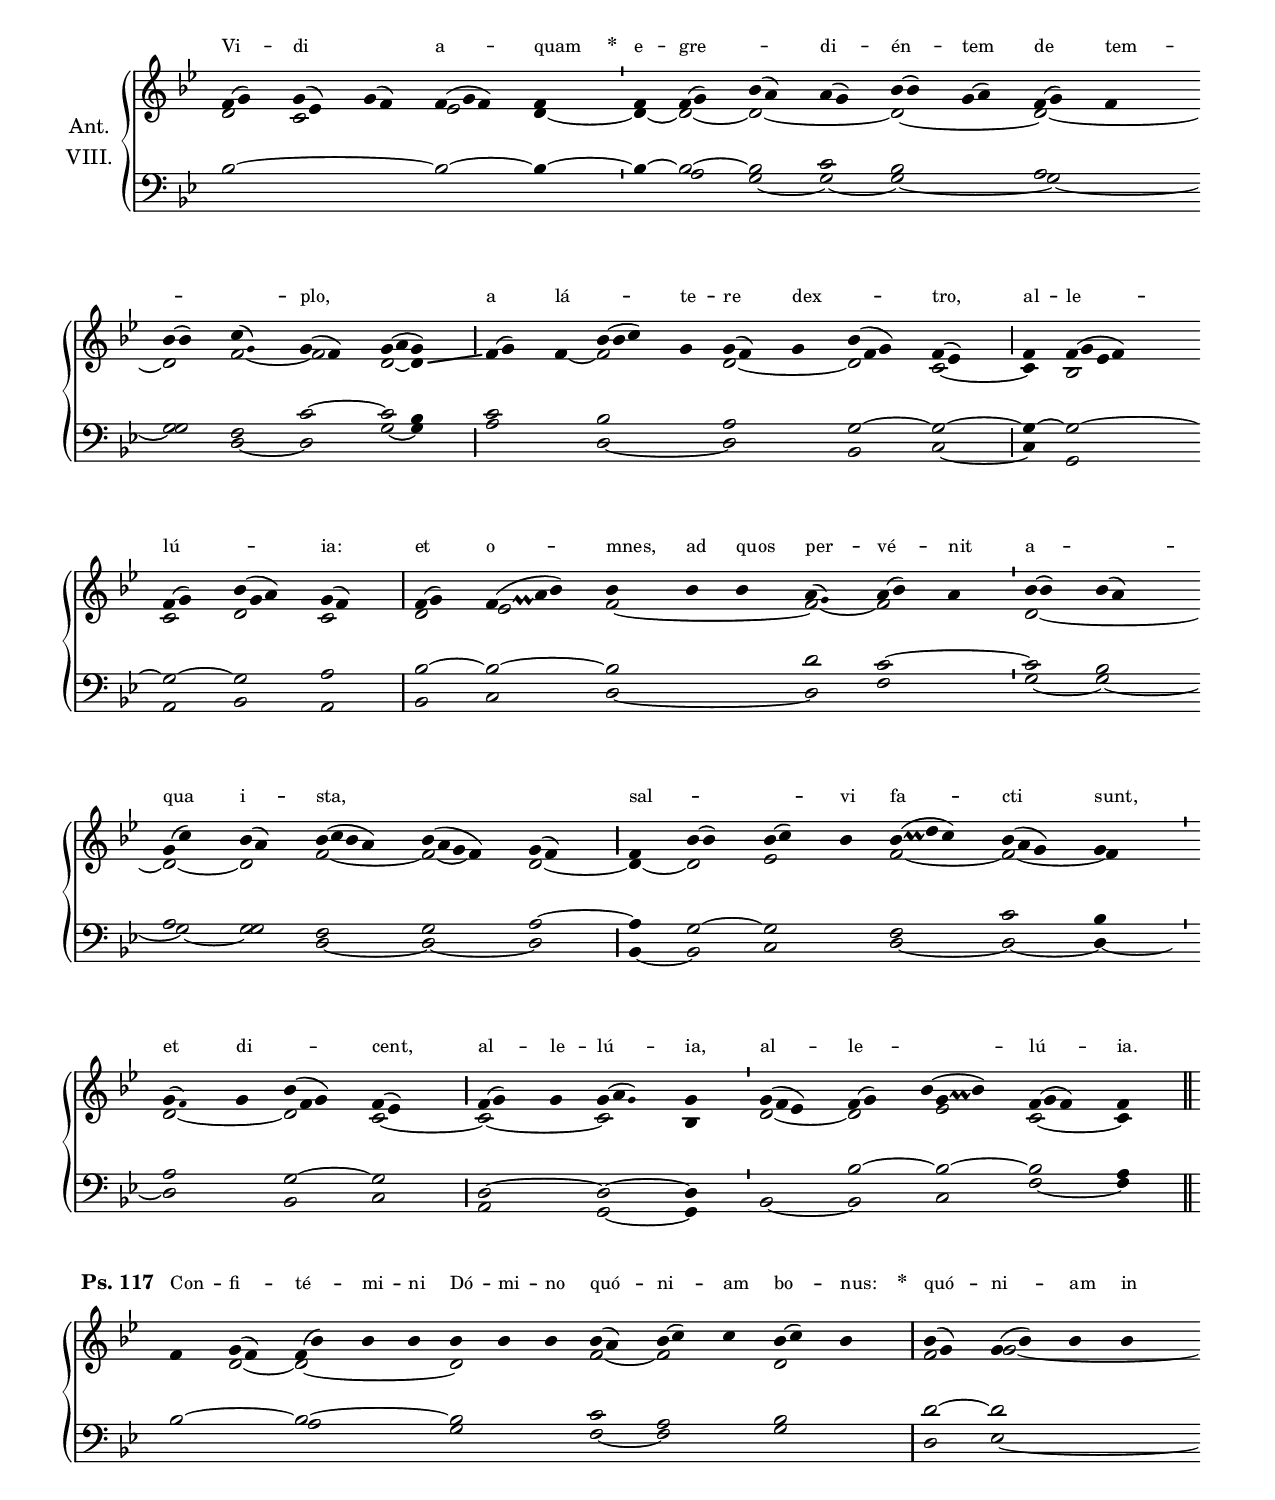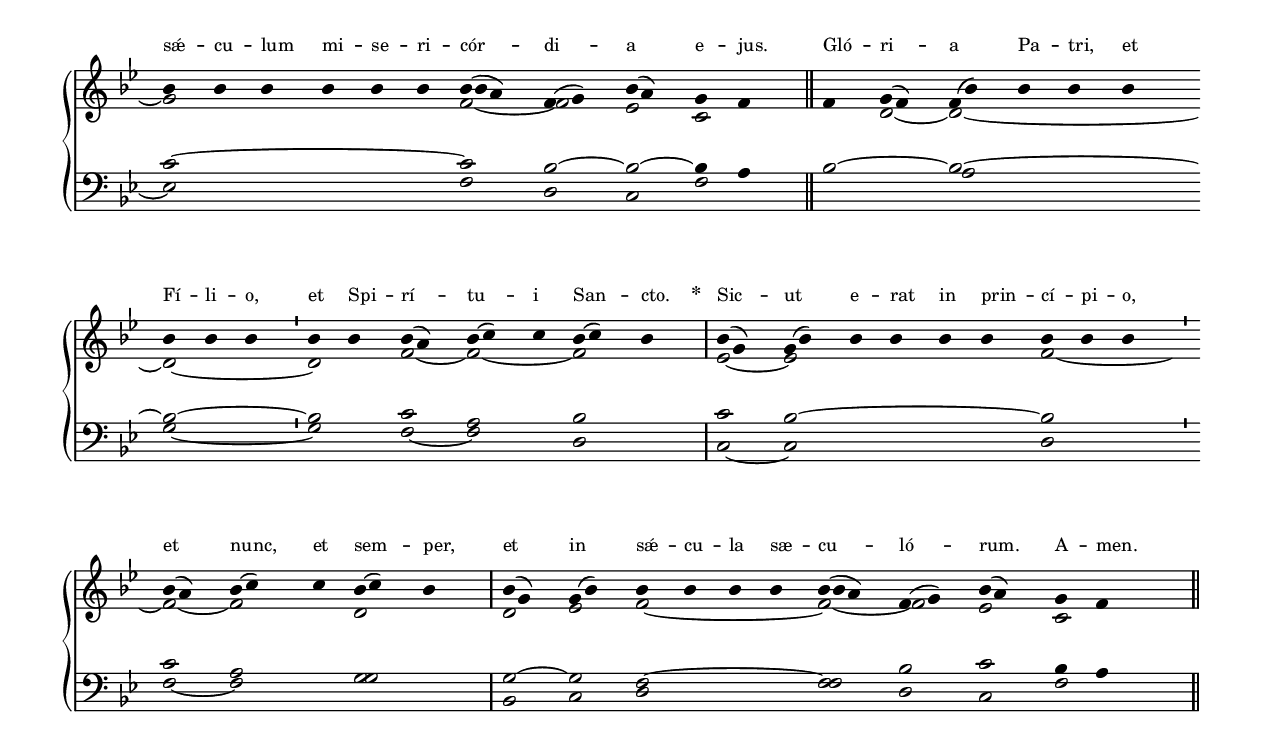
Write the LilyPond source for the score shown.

\version "2.18"
\include "gregorian.ly"
\include "noh2.ily"

%Page reference: page v.2
%(volume.page)

%Proofed 3/14

global = {
 \key f \mixolydian
 \cadenzaOn 
 \override Glissando #'thickness = #2.0
}

chantText = \lyricmode {
Vi -- di _ a -- quam 
\set stanza = " * " e -- gre -- _ di -- én -- tem de tem -- _ _ plo, _ 
a lá -- _ te -- re dex -- _ tro, 
al -- le -- lú -- _ ia: 
et o -- mnes, ad quos per -- vé -- nit a -- _ qua i -- sta, _ _ 
sal -- _ _ vi fa -- cti sunt, et di -- _ cent, 
al -- le -- lú -- ia, al -- le -- _ lú -- ia. 
\set stanza = " Ps. 117 " 
Con -- fi -- té -- mi -- ni Dó -- mi -- no quó -- ni -- am bo -- nus: 
\set stanza = " * " 
quó -- ni -- am in sǽ -- cu -- lum mi -- se -- ri -- cór -- di -- a e -- jus. 
Gló -- ri -- a Pa -- tri, et Fí -- li -- o, et Spi -- rí -- tu -- i San -- cto. 
\set stanza = " * " 
Sic -- ut e -- rat in prin -- cí -- pi -- o, et nunc, et sem -- per, 
et in sǽ -- cu -- la sæ -- cu -- ló -- rum. A -- men. }

chantMusic = {
\tieDown   f'4 ( g'4) g'4 ( ees'4) g'4 ( f'4) f'4 ( g'4 f'4) f'4 \divisioMinima
 f'4 f'4 ( g'4) bes'4 ( a'4) a'4 ( g'4) bes'4 ( bes'4) g'4 ( a'4) f'4 ( g'4) f'4 \forceBreak
 bes'4 ( bes'4) c''4 ( \once \tweak #'font-size #-4 g' ) g'4 ( f'4) g'4 ( a'4 g'4) \divisioMaior
 f'4 ( g'4) f'4 bes'4 ( bes'4 c''4) g'4 g'4 ( f'4) g'4 bes'4 ( f'4 g'4) f'4 ( ees'4) \divisioMaior
 f'4 f'4 ( g'4 ees'4 f'4) \forceBreak
 f'4 ( g'4) bes'4 ( g'4 a'4) g'4 ( f'4) \divisioMaxima
 f'4 ( g'4) f'4 ( \quil g' a'4 bes'4) bes'4 bes'4 bes'4 a'4 ( \once \tweak #'font-size #-4 g' ) a'4 ( bes'4) a'4 \divisioMinima
 bes'4 ( bes'4) bes'4 ( a'4) \forceBreak
 g'4 ( c''4) bes'4 ( a'4) bes'4 ( c''4 bes'4 a'4) bes'4 ( a'4 g'4 f'4) g'4 ( f'4) \divisioMaior
 f'4 bes'4 ( bes'4) bes'4 ( c''4) bes'4 bes'4 ( \quil c'' d''4 c''4) bes'4 ( a'4 g'4) g'4 \divisioMinima
 \forceBreak
 g'4 ( \once \tweak #'font-size #-4 f' ) g'4 bes'4 ( f'4 g'4) f'4 ( ees'4) \divisioMaior
 f'4 ( g'4) g'4 g'4 ( a'4 \once \tweak #'font-size #-4 g' ) g'4 \divisioMinima
 g'4 ( f'4 ees'4) f'4 ( g'4) bes'4 ( g'4 \quil a' bes'4) f'4 ( g'4 f'4) f'4 \finalis
 \forceBreak
 f'4 g'4 ( f'4) f'4 ( bes'4) bes'4 bes'4 bes'4 bes'4 bes'4 bes'4 ( a'4) bes'4 ( c''4) c''4 bes'4 ( c''4) bes'4 \divisioMaxima
 bes'4 ( g'4) g'4 ( bes'4) bes'4
 bes'4 \forceBreak bes'4 bes'4 bes'4 bes'4 bes'4 bes'4 bes'4 ( bes'4 a'4) f'4 ( g'4) bes'4 ( a'4) g'4 f'4 \finalis
 f'4 g'4 ( f'4) f'4 ( bes'4) bes'4 bes'4 bes'4 \forceBreak
 bes'4 bes'4 bes'4 \divisioMinima
 bes'4 bes'4 bes'4 ( a'4) bes'4 ( c''4) c''4 bes'4 ( c''4) bes'4 \divisioMaxima
 bes'4 ( g'4) g'4 ( bes'4) bes'4 bes'4 bes'4 bes'4 bes'4 bes'4 bes'4 \divisioMinima
 \forceBreak
 bes'4 ( a'4) bes'4 ( c''4) c''4 bes'4 ( c''4) bes'4 \divisioMaxima
 bes'4 ( g'4) g'4 ( bes'4) bes'4 bes'4 bes'4 bes'4 bes'4 ( bes'4 a'4) f'4 ( g'4) bes'4 ( a'4) g'4 f'4 \finalis

}

altoMusic = {
d'2 c'2*4/2 ees'2*3/2 d'4 ~ \divisioMinima
d'4 ~ d'2 ~ d'2*4/2 ~ d'2*4/2 ~ d'2*3/2 ~ d'2 f'2 ~ f'2 d'2 ~ d'4 -\tweak Glissando.Y-offset #-0.8 \glissando \divisioMaior
f'4 g'4 f'4 ~ f'2*4/2 d'2*3/2 ~ d'2*3/2 c'2 ~ \divisioMaior
c'4 bes2*4/2 c'2 d'2*3/2 c'2 \divisioMaxima
d'2 ees'2*4/2 f'2*3/2 ~ f'2 ~ f'2*3/2 \divisioMinima
d'2*4/2 ~ d'2 ~ d'2 f'2*4/2 ~ f'2*3/2 ~ f'4 d'2 ~ \divisioMaior
d'4 ~ d'2 ees'2*3/2 f'2*4/2 ~ f'2*3/2 ~ f'4 \divisioMinima
d'2*3/2 ~ d'2*3/2 c'2 ~ \divisioMaior
c'2*3/2 ~ c'2*3/2 bes4 \divisioMinima
d'2*3/2 ~ d'2*3/2 ees'2*3/2 c'2*3/2 ~ c'4 \finalis
r4 d'2 ~ d'2*4/2 ~ d'2*3/2 f'2 ~ f'2*3/2 d'2*3/2 \divisioMaxima
f'2 g'2*4/2 ~ g'2*6/2 f'2*3/2 ~ f'2 ees'2 c'2 \finalis
r4 d'2 ~ d'2*5/2 ~ d'2*3/2 ~ \divisioMinima
d'2 f'2 ~ f'2*3/2 ~ f'2*3/2 \divisioMaxima
ees'2 ~ ees'2*6/2 f'2*3/2 ~ \divisioMinima
f'2 ~ f'2*3/2 d'2*3/2 \divisioMaxima
d'2 ees'2 f'2*4/2 ~ f'2*3/2 ~ f'2 ees'2 c'2 \finalis
}

tenorMusic = {
bes2*6/2 ~ bes2*3/2 ~ bes4 ~ \divisioMinima
bes4 ~ bes2 ~ bes2 c'2 bes2*4/2 a2*3/2 \shiftRight g2 f2 c'2 ~ c'2 bes4 \divisioMaior
c'2*3/2 bes2*4/2 a2*3/2 g2*3/2 ~ g2 ~ \divisioMaior
g4 ~ g2*4/2 ~ g2 ~ g2*3/2 a2 \divisioMaxima
bes2 ~ bes2*4/2 ~ bes2*3/2 d'2 c'2*3/2 ~ \divisioMinima
c'2 bes2 a2 \shiftRight g2 f2*4/2 g2*4/2 a2 ~ \divisioMaior
a4 g2 ~ g2*3/2 f2*4/2 c'2*3/2 bes4 \divisioMinima
a2*3/2 g2*3/2 ~ g2 \divisioMaior
d2*3/2 ~ d2*3/2 ~ d4 \divisioMinima
r2*3/2 bes2*3/2 ~ bes2*3/2 ~ bes2*3/2 a4 \finalis
bes2*3/2 ~ bes2*4/2 ~ bes2*3/2 c'2 a2*3/2 bes2*3/2 \divisioMaxima
d'2 ~ d'2*4/2 c'2*6/2 ~ c'2*3/2 bes2 ~ bes2 ~ bes4 a4 \finalis
bes2*3/2 ~ bes2*5/2 ~ bes2*3/2 ~ \divisioMinima
bes2 c'2 a2*3/2 bes2*3/2 \divisioMaxima
c'2 bes2*6/2 ~ bes2*3/2 \divisioMinima
c'2 a2*3/2 g2*3/2 \divisioMaxima
g2 ~ g2 f2*4/2 ~ f2*3/2 bes2 c'2 bes4 a4 \finalis
}

bassMusic = {
r2*10/2 \divisioMinima
r4 a2 g2 ~ g2 ~ g2*4/2 ~ g2*3/2 ~ g2 d2 ~ d2 g2 ~ g4 \divisioMaior
a2*3/2 d2*4/2 ~ d2*3/2 bes,2*3/2 c2 ~ \divisioMaior
c4 g,2*4/2 a,2 bes,2*3/2 a,2 \divisioMaxima
bes,2 c2*4/2 d2*3/2 ~ d2 f2*3/2 \divisioMinima
g2 ~ g2 ~ g2 ~ g2 d2*4/2 ~ d2*4/2 ~ d2 \divisioMaior
bes,4 ~ bes,2 c2*3/2 d2*4/2 ~ d2*3/2 ~ d4 ~ \divisioMinima
d2*3/2 bes,2*3/2 c2 \divisioMaior
a,2*3/2 g,2*3/2 ~ g,4 \divisioMinima
bes,2*3/2 ~ bes,2*3/2 c2*3/2 f2*3/2 ~ f4 \finalis
r2*3/2 a2*4/2 g2*3/2 f2 ~ f2*3/2 g2*3/2 \divisioMaxima
d2 ees2*4/2 ~ ees2*6/2 f2*3/2 d2 c2 f2 \finalis
r2*3/2 a2*5/2 g2*3/2 ~ \divisioMinima
g2 f2 ~ f2*3/2 d2*3/2 \divisioMaxima
c2 ~ c2*6/2 d2*3/2 \divisioMinima
f2 ~ f2*3/2 \shiftRight g2*3/2 \divisioMaxima
bes,2 c2 d2*4/2 \shiftRight f2*3/2 d2 c2 f2 \finalis
}

voiceLines = {
\voiceLineStyle


}

\score{
  <<
    \new Lyrics
    \new GrandStaff <<
      \set GrandStaff.autoBeaming = ##f
      \set GrandStaff.instrumentName = \markup \center-column {
        "Ant."
        "VIII."
      }
      \new Staff = up <<
        \new Voice = "chant" {
          \voiceOne \global \chantMusic
        }
        \new Voice {
          \voiceTwo \global \altoMusic
        }
      >>

      \new Staff = down <<
        \clef bass
        \new Voice {
          \voiceOne \global \tenorMusic
        }
        \new Voice {
          \voiceTwo \global \bassMusic
        }
	\new Voice {
        \voiceThree \global \voiceLines
        }
      >>
    >>
    \context Lyrics {
      \lyricsto chant {
      \chantText
    }
    }
  >>
  \layout{
  }
  
}
